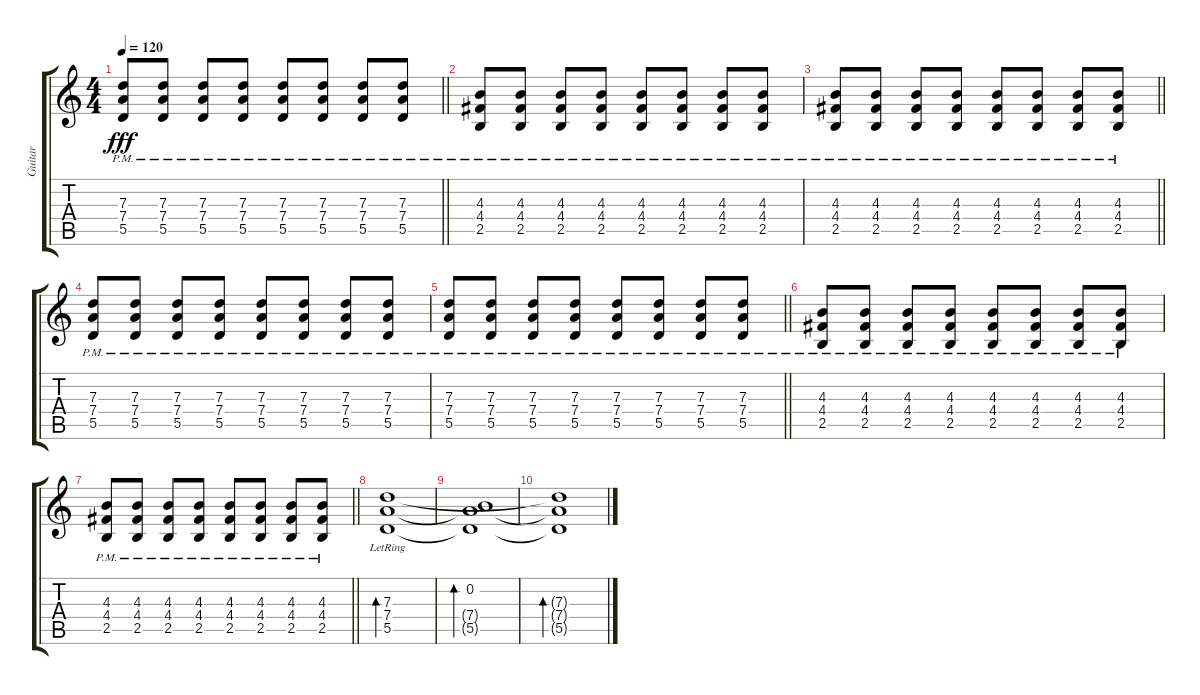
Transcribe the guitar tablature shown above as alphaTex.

\track ("Guitar" "Guitar") {instrument distortionguitar}
\staff {score tabs}
\tuning (E4 B3 G3 D3 A2 D2) {hide}
\ts (4 4)
\tempo 120
\clef g2
\barLineRight lightlight
\ks c
(7.3{pm} 7.4{pm} 5.5{pm}).8{dy fff} (7.3{pm} 7.4{pm} 5.5{pm}).8 (7.3{pm} 7.4{pm} 5.5{pm}).8 (7.3{pm} 7.4{pm} 5.5{pm}).8 (7.3{pm} 7.4{pm} 5.5{pm}).8 (7.3{pm} 7.4{pm} 5.5{pm}).8 (7.3{pm} 7.4{pm} 5.5{pm}).8 (7.3{pm} 7.4{pm} 5.5{pm}).8 |
(4.3{pm} 4.4{pm} 2.5{pm}).8 (4.3{pm} 4.4{pm} 2.5{pm}).8 (4.3{pm} 4.4{pm} 2.5{pm}).8 (4.3{pm} 4.4{pm} 2.5{pm}).8 (4.3{pm} 4.4{pm} 2.5{pm}).8 (4.3{pm} 4.4{pm} 2.5{pm}).8 (4.3{pm} 4.4{pm} 2.5{pm}).8 (4.3{pm} 4.4{pm} 2.5{pm}).8 |
\barLineRight lightlight
(4.3{pm} 4.4{pm} 2.5{pm}).8 (4.3{pm} 4.4{pm} 2.5{pm}).8 (4.3{pm} 4.4{pm} 2.5{pm}).8 (4.3{pm} 4.4{pm} 2.5{pm}).8 (4.3{pm} 4.4{pm} 2.5{pm}).8 (4.3{pm} 4.4{pm} 2.5{pm}).8 (4.3{pm} 4.4{pm} 2.5{pm}).8 (4.3{pm} 4.4{pm} 2.5{pm}).8 |
(7.3{pm} 7.4{pm} 5.5{pm}).8 (7.3{pm} 7.4{pm} 5.5{pm}).8 (7.3{pm} 7.4{pm} 5.5{pm}).8 (7.3{pm} 7.4{pm} 5.5{pm}).8 (7.3{pm} 7.4{pm} 5.5{pm}).8 (7.3{pm} 7.4{pm} 5.5{pm}).8 (7.3{pm} 7.4{pm} 5.5{pm}).8 (7.3{pm} 7.4{pm} 5.5{pm}).8 |
\barLineRight lightlight
(7.3{pm} 7.4{pm} 5.5{pm}).8 (7.3{pm} 7.4{pm} 5.5{pm}).8 (7.3{pm} 7.4{pm} 5.5{pm}).8 (7.3{pm} 7.4{pm} 5.5{pm}).8 (7.3{pm} 7.4{pm} 5.5{pm}).8 (7.3{pm} 7.4{pm} 5.5{pm}).8 (7.3{pm} 7.4{pm} 5.5{pm}).8 (7.3{pm} 7.4{pm} 5.5{pm}).8 |
(4.3{pm} 4.4{pm} 2.5{pm}).8 (4.3{pm} 4.4{pm} 2.5{pm}).8 (4.3{pm} 4.4{pm} 2.5{pm}).8 (4.3{pm} 4.4{pm} 2.5{pm}).8 (4.3{pm} 4.4{pm} 2.5{pm}).8 (4.3{pm} 4.4{pm} 2.5{pm}).8 (4.3{pm} 4.4{pm} 2.5{pm}).8 (4.3{pm} 4.4{pm} 2.5{pm}).8 |
\barLineRight lightlight
(4.3{pm} 4.4{pm} 2.5{pm}).8 (4.3{pm} 4.4{pm} 2.5{pm}).8 (4.3{pm} 4.4{pm} 2.5{pm}).8 (4.3{pm} 4.4{pm} 2.5{pm}).8 (4.3{pm} 4.4{pm} 2.5{pm}).8 (4.3{pm} 4.4{pm} 2.5{pm}).8 (4.3{pm} 4.4{pm} 2.5{pm}).8 (4.3{pm} 4.4{pm} 2.5{pm}).8 |
(7.3{lr} 7.4{lr} 5.5{lr}).1{bd 480} |
(0.2 7.4{t} 5.5{t}).1{bd 480} |
(7.3{t} 7.4{t} 5.5{t}).1{bd 480}
